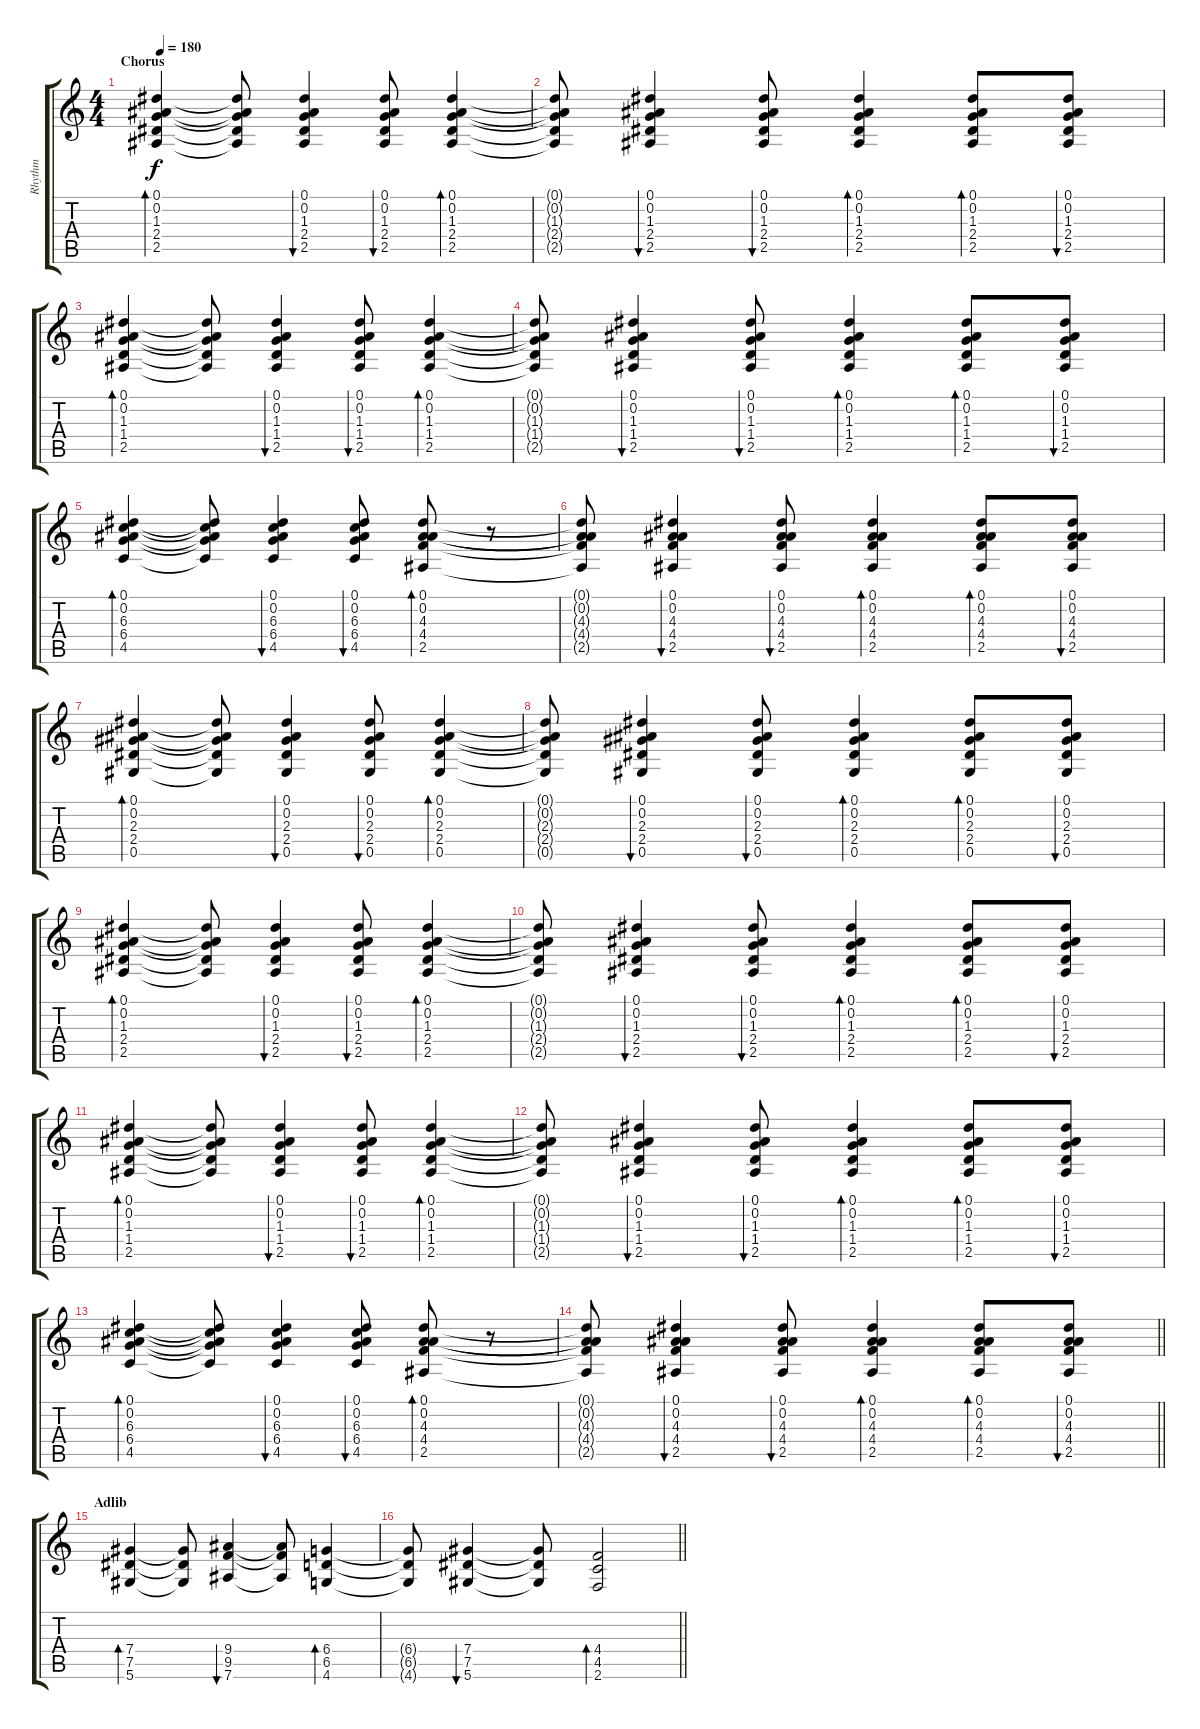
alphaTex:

\track ("Rhythm" "Rhythm") {instrument acousticguitarsteel}
\staff {score tabs}
\tuning (Eb4 Bb3 Gb3 Db3 Ab2 Eb2) {hide}
\ts (4 4)
\section ("" "Chorus")
\tempo 180
\clef g2
\ks c
(0.1 0.2 1.3 2.4 2.5).4{bd 60 dy f} (0.1{t} 0.2{t} 1.3{t} 2.4{t} 2.5{t}).8 (0.1 0.2 1.3 2.4 2.5).4{bu 60} (0.1 0.2 1.3 2.4 2.5).8{bu 60} (0.1 0.2 1.3 2.4 2.5).4{bd 60} |
(0.1{t} 0.2{t} 1.3{t} 2.4{t} 2.5{t}).8 (0.1 0.2 1.3 2.4 2.5).4{bu 60} (0.1 0.2 1.3 2.4 2.5).8{bu 60} (0.1 0.2 1.3 2.4 2.5).4{bd 60} (0.1 0.2 1.3 2.4 2.5).8{bd 60} (0.1 0.2 1.3 2.4 2.5).8{bu 60} |
(0.1 0.2 1.3 1.4 2.5).4{bd 60} (0.1{t} 0.2{t} 1.3{t} 1.4{t} 2.5{t}).8 (0.1 0.2 1.3 1.4 2.5).4{bu 60} (0.1 0.2 1.3 1.4 2.5).8{bu 60} (0.1 0.2 1.3 1.4 2.5).4{bd 60} |
(0.1{t} 0.2{t} 1.3{t} 1.4{t} 2.5{t}).8 (0.1 0.2 1.3 1.4 2.5).4{bu 60} (0.1 0.2 1.3 1.4 2.5).8{bu 60} (0.1 0.2 1.3 1.4 2.5).4{bd 60} (0.1 0.2 1.3 1.4 2.5).8{bd 60} (0.1 0.2 1.3 1.4 2.5).8{bu 60} |
(0.1 0.2 6.3 6.4 4.5).4{bd 60} (0.1{t} 0.2{t} 6.3{t} 6.4{t} 4.5{t}).8 (0.1 0.2 6.3 6.4 4.5).4{bu 60} (0.1 0.2 6.3 6.4 4.5).8{bu 60} (0.1 0.2 4.3 4.4 2.5).8{bd 60} r.8 |
(0.1{t} 0.2{t} 4.3{t} 4.4{t} 2.5{t}).8 (0.1 0.2 4.3 4.4 2.5).4{bu 60} (0.1 0.2 4.3 4.4 2.5).8{bu 60} (0.1 0.2 4.3 4.4 2.5).4{bd 60} (0.1 0.2 4.3 4.4 2.5).8{bd 60} (0.1 0.2 4.3 4.4 2.5).8{bu 60} |
(0.1 0.2 2.3 2.4 0.5).4{bd 60} (0.1{t} 0.2{t} 2.3{t} 2.4{t} 0.5{t}).8 (0.1 0.2 2.3 2.4 0.5).4{bu 60} (0.1 0.2 2.3 2.4 0.5).8{bu 60} (0.1 0.2 2.3 2.4 0.5).4{bd 60} |
(0.1{t} 0.2{t} 2.3{t} 2.4{t} 0.5{t}).8 (0.1 0.2 2.3 2.4 0.5).4{bu 60} (0.1 0.2 2.3 2.4 0.5).8{bu 60} (0.1 0.2 2.3 2.4 0.5).4{bd 60} (0.1 0.2 2.3 2.4 0.5).8{bd 60} (0.1 0.2 2.3 2.4 0.5).8{bu 60} |
(0.1 0.2 1.3 2.4 2.5).4{bd 60} (0.1{t} 0.2{t} 1.3{t} 2.4{t} 2.5{t}).8 (0.1 0.2 1.3 2.4 2.5).4{bu 60} (0.1 0.2 1.3 2.4 2.5).8{bu 60} (0.1 0.2 1.3 2.4 2.5).4{bd 60} |
(0.1{t} 0.2{t} 1.3{t} 2.4{t} 2.5{t}).8 (0.1 0.2 1.3 2.4 2.5).4{bu 60} (0.1 0.2 1.3 2.4 2.5).8{bu 60} (0.1 0.2 1.3 2.4 2.5).4{bd 60} (0.1 0.2 1.3 2.4 2.5).8{bd 60} (0.1 0.2 1.3 2.4 2.5).8{bu 60} |
(0.1 0.2 1.3 1.4 2.5).4{bd 60} (0.1{t} 0.2{t} 1.3{t} 1.4{t} 2.5{t}).8 (0.1 0.2 1.3 1.4 2.5).4{bu 60} (0.1 0.2 1.3 1.4 2.5).8{bu 60} (0.1 0.2 1.3 1.4 2.5).4{bd 60} |
(0.1{t} 0.2{t} 1.3{t} 1.4{t} 2.5{t}).8 (0.1 0.2 1.3 1.4 2.5).4{bu 60} (0.1 0.2 1.3 1.4 2.5).8{bu 60} (0.1 0.2 1.3 1.4 2.5).4{bd 60} (0.1 0.2 1.3 1.4 2.5).8{bd 60} (0.1 0.2 1.3 1.4 2.5).8{bu 60} |
(0.1 0.2 6.3 6.4 4.5).4{bd 60} (0.1{t} 0.2{t} 6.3{t} 6.4{t} 4.5{t}).8 (0.1 0.2 6.3 6.4 4.5).4{bu 60} (0.1 0.2 6.3 6.4 4.5).8{bu 60} (0.1 0.2 4.3 4.4 2.5).8{bd 60} r.8 |
\barLineRight lightlight
(0.1{t} 0.2{t} 4.3{t} 4.4{t} 2.5{t}).8 (0.1 0.2 4.3 4.4 2.5).4{bu 60} (0.1 0.2 4.3 4.4 2.5).8{bu 60} (0.1 0.2 4.3 4.4 2.5).4{bd 60} (0.1 0.2 4.3 4.4 2.5).8{bd 60} (0.1 0.2 4.3 4.4 2.5).8{bu 60} |
\section ("" "Adlib")
(7.4 7.5 5.6).4{bd 120} (7.4{t} 7.5{t} 5.6{t}).8 (9.4 9.5 7.6).4{bu 120} (9.4{t} 9.5{t} 7.6{t}).8 (6.4 6.5 4.6).4{bd 120} |
\barLineRight lightlight
(6.4{t} 6.5{t} 4.6{t}).8 (7.4 7.5 5.6).4{bu 120} (7.4{t} 7.5{t} 5.6{t}).8 (4.4 4.5 2.6).2{bd 120}
